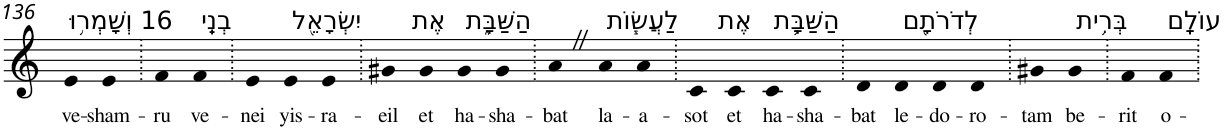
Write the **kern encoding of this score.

**kern	**text
*part1	*part1
*staff1	*staff1
*I"Piano	*
*I'Pno	*
!!LO:PB:g=z
*clefG2	*
*k[]	*
=136	=136
!LO:TX:a:t=16 וְשָׁמְר֥וּ	!
!	!LO:LY:b
4e	ve-
!	!LO:LY:b
4e	-sham-
=137.	=137.
!	!LO:LY:b
4f	-ru
!LO:TX:a:t=בְנֵֽי	!
!	!LO:LY:b
4f	ve-
=138.	=138.
!	!LO:LY:b
4e	-nei
!LO:TX:a:t=יִשְׂרָאֵ֖ל	!
!	!LO:LY:b
4e	yis-
!	!LO:LY:b
4e	-ra-
=139.	=139.
!	!LO:LY:b
4g#X	-eil
!LO:TX:a:t=אֶת	!
!	!LO:LY:b
4g#	et
!LO:TX:a:t=הַשַּׁבָּ֑ת	!
!	!LO:LY:b
4g#	ha-
!	!LO:LY:b
4g#	-sha-
=140.	=140.
!	!LO:LY:b
4aZ	-bat
!LO:TX:a:t=לַעֲשׂ֧וֹת	!
!	!LO:LY:b
4a	la-
!	!LO:LY:b
4a	-a-
=141.	=141.
!	!LO:LY:b
4c	-sot
!LO:TX:a:t=אֶת	!
!	!LO:LY:b
4c	et
!LO:TX:a:t=הַשַּׁבָּ֛ת	!
!	!LO:LY:b
4c	ha-
!	!LO:LY:b
4c	-sha-
=142.	=142.
!	!LO:LY:b
4d	-bat
!LO:TX:a:t=לְדֹרֹתָ֖ם	!
!	!LO:LY:b
4d	le-
!	!LO:LY:b
4d	-do-
!	!LO:LY:b
4d	-ro-
=143.	=143.
!	!LO:LY:b
4g#X	-tam
!LO:TX:a:t=בְּרִ֥ית	!
!	!LO:LY:b
4g#	be-
=144.	=144.
!	!LO:LY:b
4f	-rit
!LO:TX:a:t=עוֹלָֽם	!
!	!LO:LY:b
4f	o-
=.	=.
*-	*-
